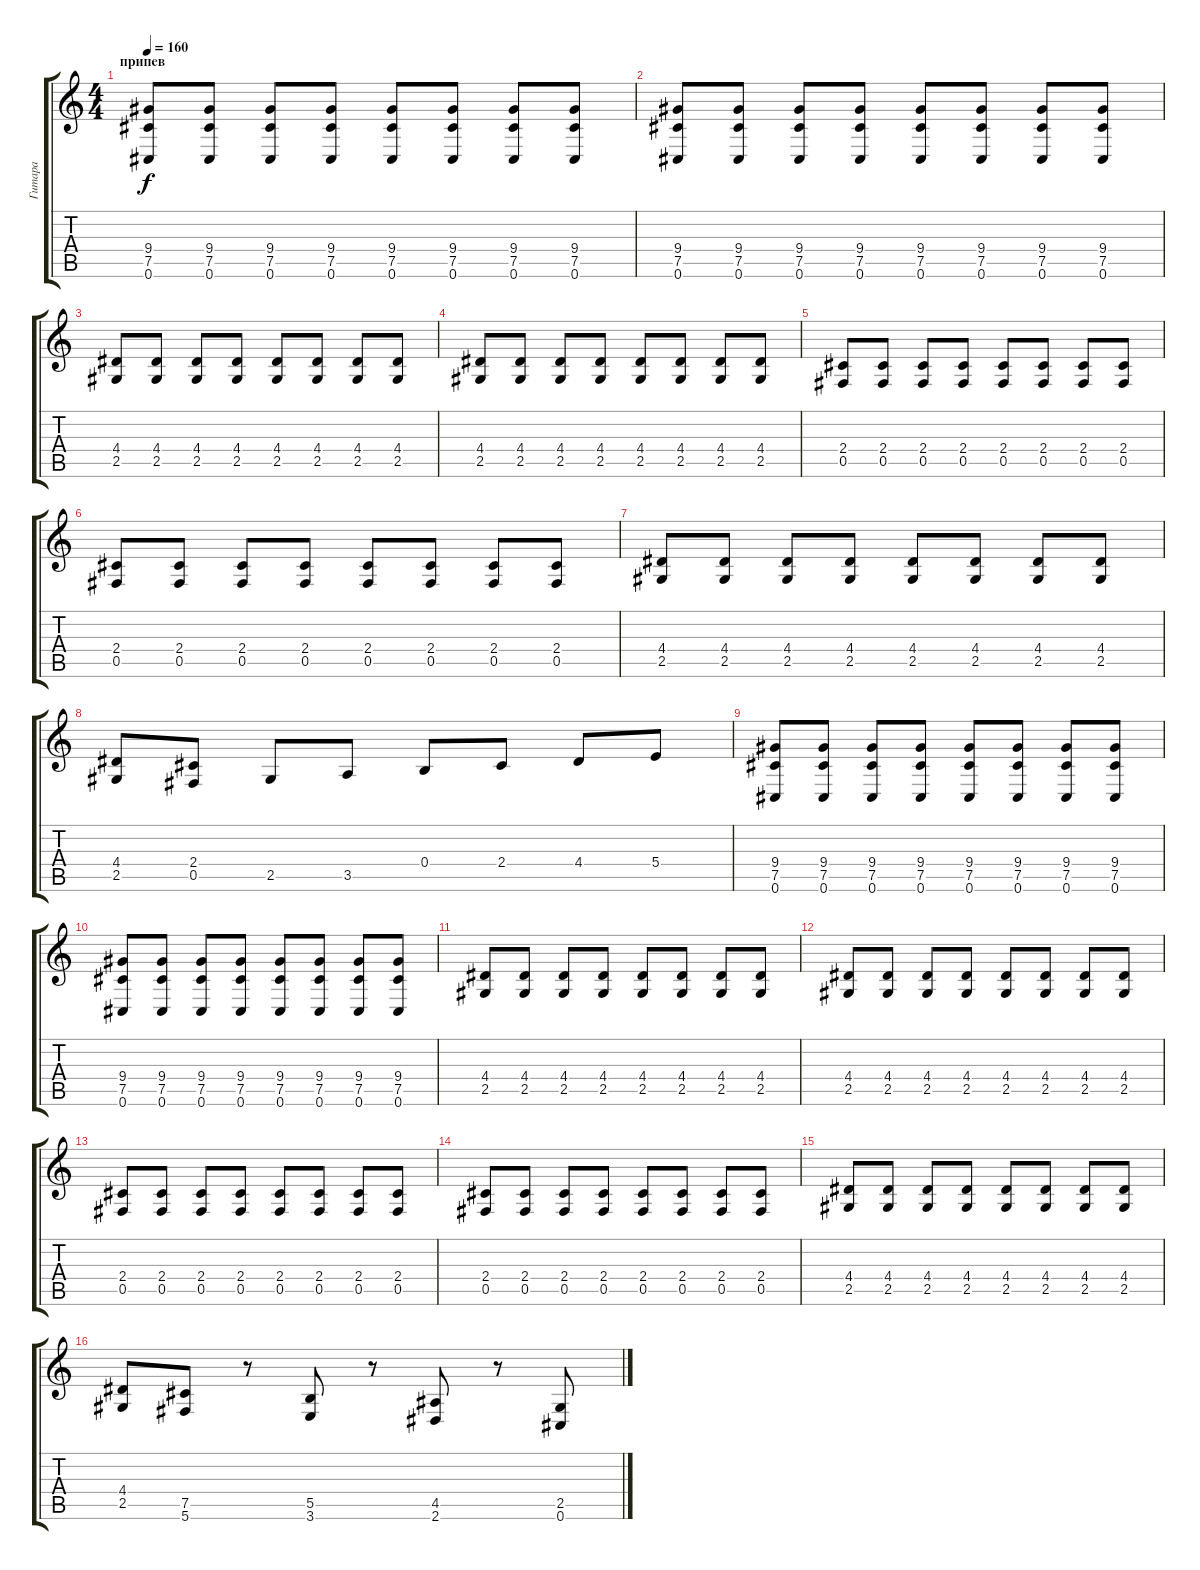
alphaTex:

\track ("Гитара" "Гитара") {instrument distortionguitar}
\staff {score tabs}
\tuning (Db4 Ab3 E3 B2 Gb2 Db2) {hide}
\ts (4 4)
\section ("" "припев")
\tempo 160
\clef g2
\ks c
(9.4 7.5 0.6).8{dy f} (9.4 7.5 0.6).8 (9.4 7.5 0.6).8 (9.4 7.5 0.6).8 (9.4 7.5 0.6).8 (9.4 7.5 0.6).8 (9.4 7.5 0.6).8 (9.4 7.5 0.6).8 |
(9.4 7.5 0.6).8 (9.4 7.5 0.6).8 (9.4 7.5 0.6).8 (9.4 7.5 0.6).8 (9.4 7.5 0.6).8 (9.4 7.5 0.6).8 (9.4 7.5 0.6).8 (9.4 7.5 0.6).8 |
(4.4 2.5).8 (4.4 2.5).8 (4.4 2.5).8 (4.4 2.5).8 (4.4 2.5).8 (4.4 2.5).8 (4.4 2.5).8 (4.4 2.5).8 |
(4.4 2.5).8 (4.4 2.5).8 (4.4 2.5).8 (4.4 2.5).8 (4.4 2.5).8 (4.4 2.5).8 (4.4 2.5).8 (4.4 2.5).8 |
(2.4 0.5).8 (2.4 0.5).8 (2.4 0.5).8 (2.4 0.5).8 (2.4 0.5).8 (2.4 0.5).8 (2.4 0.5).8 (2.4 0.5).8 |
(2.4 0.5).8 (2.4 0.5).8 (2.4 0.5).8 (2.4 0.5).8 (2.4 0.5).8 (2.4 0.5).8 (2.4 0.5).8 (2.4 0.5).8 |
(4.4 2.5).8 (4.4 2.5).8 (4.4 2.5).8 (4.4 2.5).8 (4.4 2.5).8 (4.4 2.5).8 (4.4 2.5).8 (4.4 2.5).8 |
(4.4 2.5).8 (2.4 0.5).8 2.5.8 3.5.8 0.4.8 2.4.8 4.4.8 5.4.8 |
(9.4 7.5 0.6).8 (9.4 7.5 0.6).8 (9.4 7.5 0.6).8 (9.4 7.5 0.6).8 (9.4 7.5 0.6).8 (9.4 7.5 0.6).8 (9.4 7.5 0.6).8 (9.4 7.5 0.6).8 |
(9.4 7.5 0.6).8 (9.4 7.5 0.6).8 (9.4 7.5 0.6).8 (9.4 7.5 0.6).8 (9.4 7.5 0.6).8 (9.4 7.5 0.6).8 (9.4 7.5 0.6).8 (9.4 7.5 0.6).8 |
(4.4 2.5).8 (4.4 2.5).8 (4.4 2.5).8 (4.4 2.5).8 (4.4 2.5).8 (4.4 2.5).8 (4.4 2.5).8 (4.4 2.5).8 |
(4.4 2.5).8 (4.4 2.5).8 (4.4 2.5).8 (4.4 2.5).8 (4.4 2.5).8 (4.4 2.5).8 (4.4 2.5).8 (4.4 2.5).8 |
(2.4 0.5).8 (2.4 0.5).8 (2.4 0.5).8 (2.4 0.5).8 (2.4 0.5).8 (2.4 0.5).8 (2.4 0.5).8 (2.4 0.5).8 |
(2.4 0.5).8 (2.4 0.5).8 (2.4 0.5).8 (2.4 0.5).8 (2.4 0.5).8 (2.4 0.5).8 (2.4 0.5).8 (2.4 0.5).8 |
(4.4 2.5).8 (4.4 2.5).8 (4.4 2.5).8 (4.4 2.5).8 (4.4 2.5).8 (4.4 2.5).8 (4.4 2.5).8 (4.4 2.5).8 |
(4.4 2.5).8 (7.5 5.6).8 r.8 (5.5 3.6).8 r.8 (4.5 2.6).8 r.8 (2.5 0.6).8
